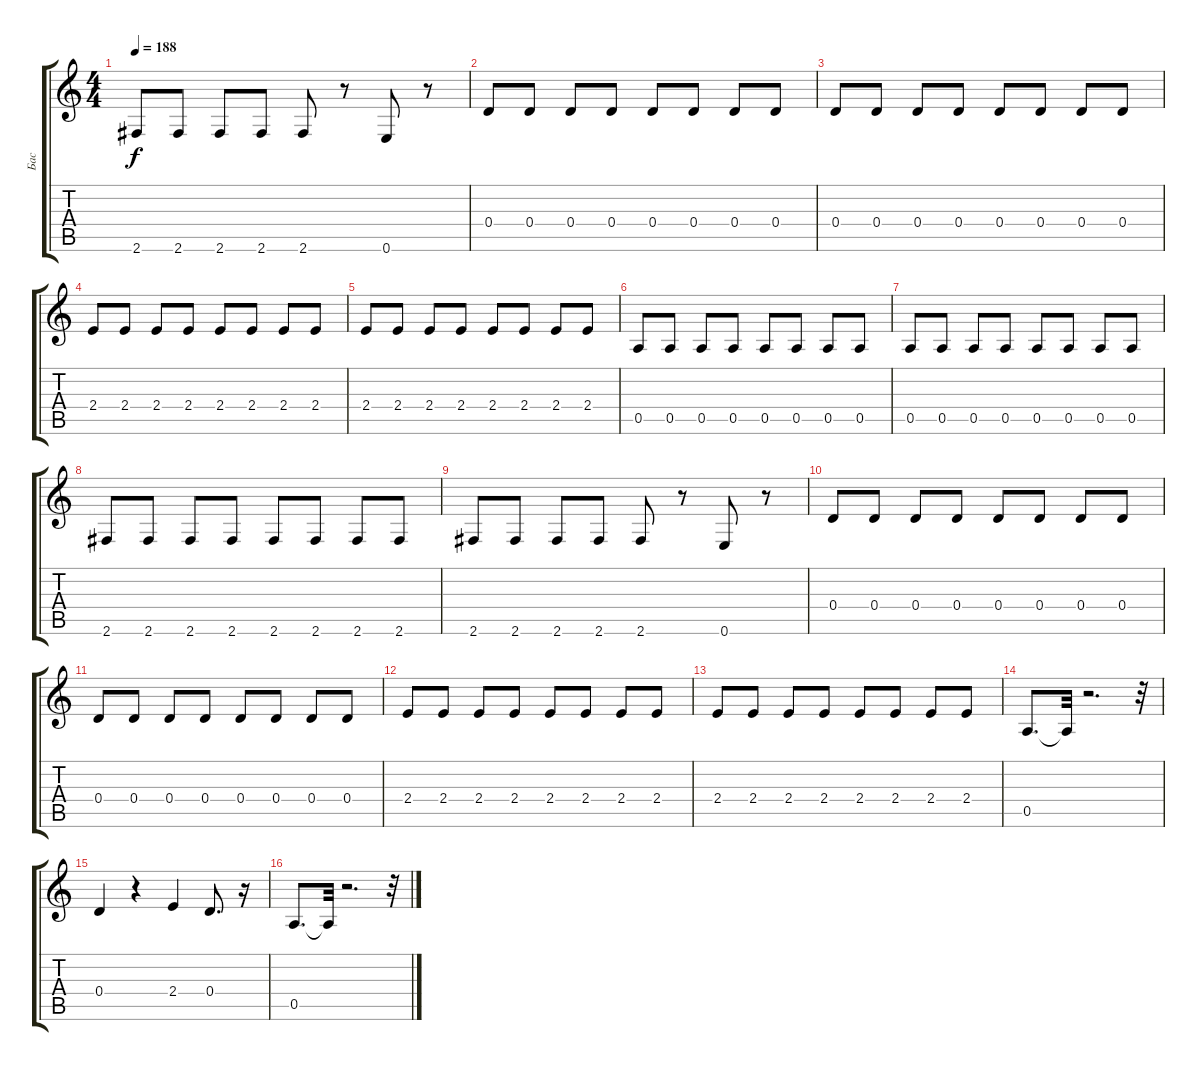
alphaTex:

\track ("Бас" "Бас") {instrument electricbassfinger}
\staff {score tabs}
\tuning (E4 B3 G3 D3 A2 E2) {hide}
\ts (4 4)
\tempo 188
\clef g2
\ks c
2.6.8{dy f} 2.6.8 2.6.8 2.6.8 2.6.8 r.8 0.6.8 r.8 |
0.4.8 0.4.8 0.4.8 0.4.8 0.4.8 0.4.8 0.4.8 0.4.8 |
0.4.8 0.4.8 0.4.8 0.4.8 0.4.8 0.4.8 0.4.8 0.4.8 |
2.4.8 2.4.8 2.4.8 2.4.8 2.4.8 2.4.8 2.4.8 2.4.8 |
2.4.8 2.4.8 2.4.8 2.4.8 2.4.8 2.4.8 2.4.8 2.4.8 |
0.5.8 0.5.8 0.5.8 0.5.8 0.5.8 0.5.8 0.5.8 0.5.8 |
0.5.8 0.5.8 0.5.8 0.5.8 0.5.8 0.5.8 0.5.8 0.5.8 |
2.6.8 2.6.8 2.6.8 2.6.8 2.6.8 2.6.8 2.6.8 2.6.8 |
2.6.8 2.6.8 2.6.8 2.6.8 2.6.8 r.8 0.6.8 r.8 |
0.4.8 0.4.8 0.4.8 0.4.8 0.4.8 0.4.8 0.4.8 0.4.8 |
0.4.8 0.4.8 0.4.8 0.4.8 0.4.8 0.4.8 0.4.8 0.4.8 |
2.4.8 2.4.8 2.4.8 2.4.8 2.4.8 2.4.8 2.4.8 2.4.8 |
2.4.8 2.4.8 2.4.8 2.4.8 2.4.8 2.4.8 2.4.8 2.4.8 |
0.5.8{d} 0.5{t}.32 r.2{d} r.32 |
0.4.4 r.4 2.4.4 0.4.8{d} r.16 |
0.5.8{d} 0.5{t}.32 r.2{d} r.32
